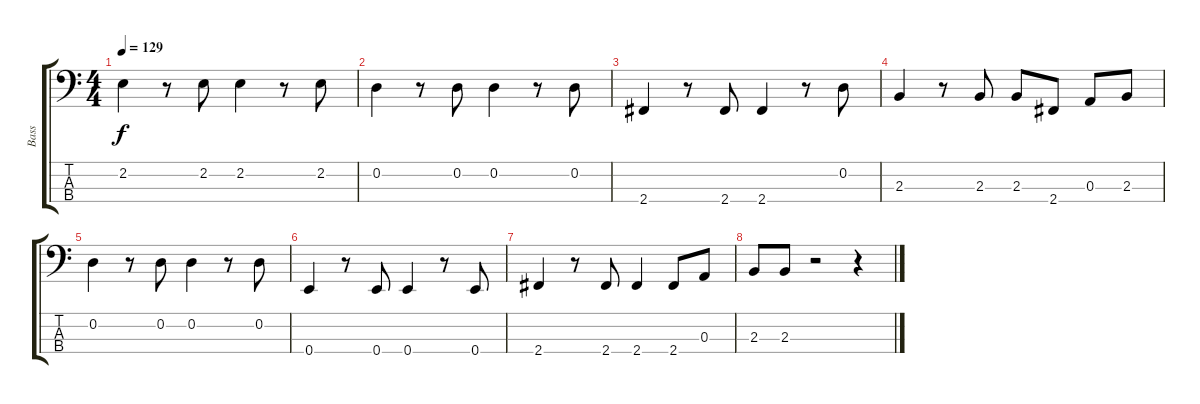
\track ("Bass" "Bass") {instrument electricbasspick}
\staff {score tabs}
\tuning (G2 D2 A1 E1) {hide}
\ts (4 4)
\tempo 129
\clef f4
\ks c
2.2.4{dy f} r.8 2.2.8 2.2.4 r.8 2.2.8 |
0.2.4 r.8 0.2.8 0.2.4 r.8 0.2.8 |
2.4.4 r.8 2.4.8 2.4.4 r.8 0.2.8 |
2.3.4 r.8 2.3.8 2.3.8 2.4.8 0.3.8 2.3.8 |
0.2.4 r.8 0.2.8 0.2.4 r.8 0.2.8 |
0.4.4 r.8 0.4.8 0.4.4 r.8 0.4.8 |
2.4.4 r.8 2.4.8 2.4.4 2.4.8 0.3.8 |
2.3.8 2.3.8 r.2 r.4
